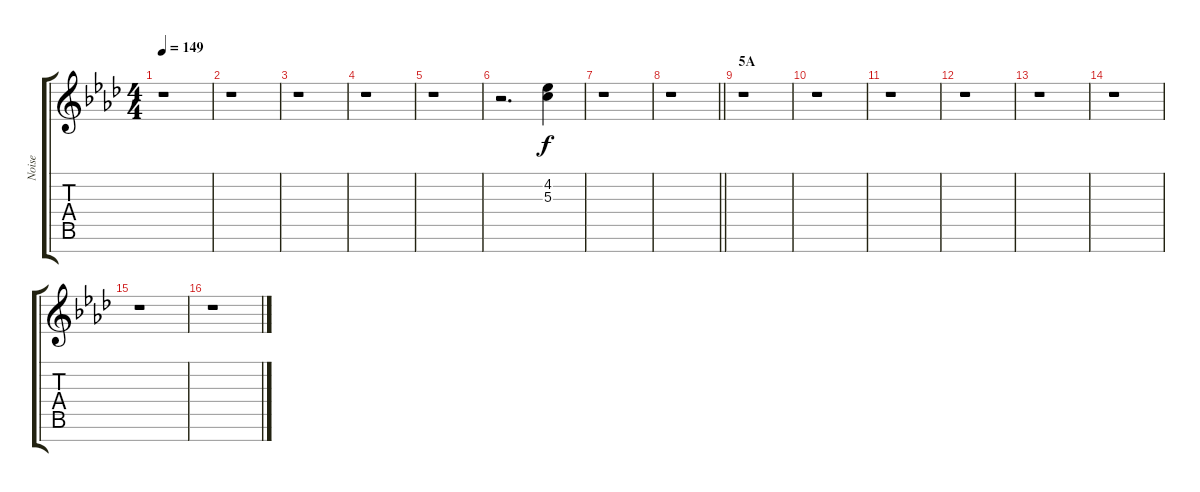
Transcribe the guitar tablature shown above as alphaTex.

\track ("Noise" "Noise") {instrument guitarfretnoise}
\staff {score tabs}
\tuning (E5 B4 G4 D4 A3 E3 B2) {hide}
\ts (4 4)
\tempo 149
\clef g2
\ks ab
r.1{dy f} |
r.1 |
r.1 |
r.1 |
r.1 |
r.2{d} (4.2 5.3).4 |
r.1 |
\barLineRight lightlight
r.1 |
\section ("" "5A")
r.1 |
r.1 |
r.1 |
r.1 |
r.1 |
r.1 |
r.1 |
r.1
